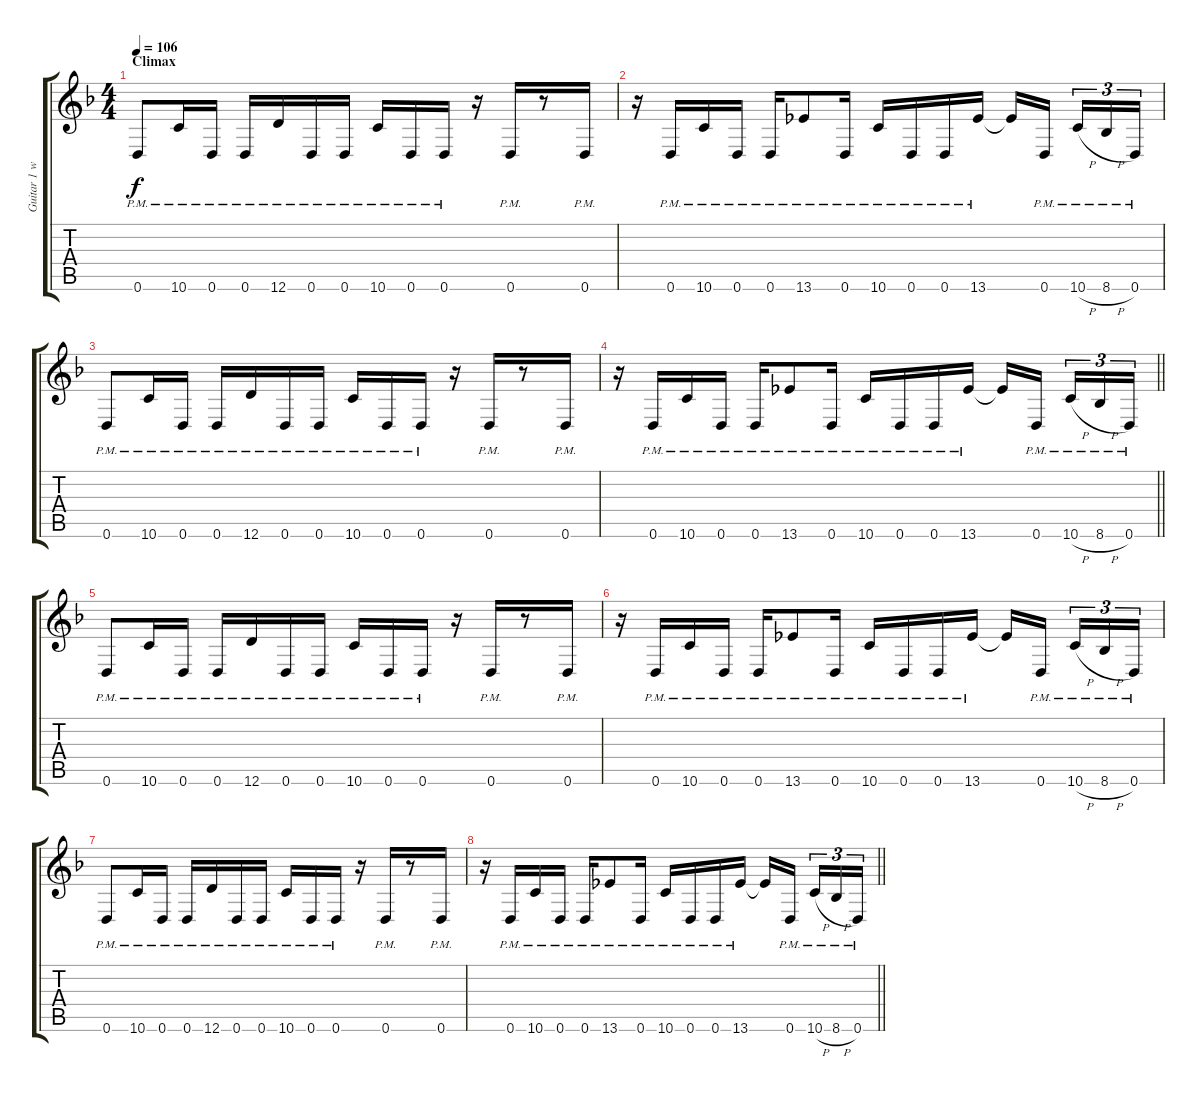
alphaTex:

\track ("Guitar 1 w/ delay" "Guitar 1 w") {instrument distortionguitar}
\staff {score tabs}
\tuning (E4 B3 G3 D3 A2 D2) {hide}
\ts (4 4)
\section ("" "Climax")
\tempo 106
\clef g2
\ks dminor
0.6{pm}.8{dy f} 10.6{pm}.16 0.6{pm}.16 0.6{pm}.16 12.6{pm}.16 0.6{pm}.16 0.6{pm}.16 10.6{pm}.16 0.6{pm}.16 0.6{pm}.16 r.16 0.6{pm}.16 r.8 0.6{pm}.16 |
r.16 0.6{pm}.16 10.6{pm}.16 0.6{pm}.16 0.6{pm}.16 13.6{pm}.8 0.6{pm}.16 10.6{pm}.16 0.6{pm}.16 0.6{pm}.16 13.6{pm}.16 13.6{t}.16 0.6{pm}.16{beam splitsecondary} 10.6{h pm}.16{tu (3 2)} 8.6{h pm}.16{tu (3 2)} 0.6{pm}.16{tu (3 2)} |
0.6{pm}.8 10.6{pm}.16 0.6{pm}.16 0.6{pm}.16 12.6{pm}.16 0.6{pm}.16 0.6{pm}.16 10.6{pm}.16 0.6{pm}.16 0.6{pm}.16 r.16 0.6{pm}.16 r.8 0.6{pm}.16 |
\barLineRight lightlight
r.16 0.6{pm}.16 10.6{pm}.16 0.6{pm}.16 0.6{pm}.16 13.6{pm}.8 0.6{pm}.16 10.6{pm}.16 0.6{pm}.16 0.6{pm}.16 13.6{pm}.16 13.6{t}.16 0.6{pm}.16{beam splitsecondary} 10.6{h pm}.16{tu (3 2)} 8.6{h pm}.16{tu (3 2)} 0.6{pm}.16{tu (3 2)} |
0.6{pm}.8 10.6{pm}.16 0.6{pm}.16 0.6{pm}.16 12.6{pm}.16 0.6{pm}.16 0.6{pm}.16 10.6{pm}.16 0.6{pm}.16 0.6{pm}.16 r.16 0.6{pm}.16 r.8 0.6{pm}.16 |
r.16 0.6{pm}.16 10.6{pm}.16 0.6{pm}.16 0.6{pm}.16 13.6{pm}.8 0.6{pm}.16 10.6{pm}.16 0.6{pm}.16 0.6{pm}.16 13.6{pm}.16 13.6{t}.16 0.6{pm}.16{beam splitsecondary} 10.6{h pm}.16{tu (3 2)} 8.6{h pm}.16{tu (3 2)} 0.6{pm}.16{tu (3 2)} |
0.6{pm}.8 10.6{pm}.16 0.6{pm}.16 0.6{pm}.16 12.6{pm}.16 0.6{pm}.16 0.6{pm}.16 10.6{pm}.16 0.6{pm}.16 0.6{pm}.16 r.16 0.6{pm}.16 r.8 0.6{pm}.16 |
\barLineRight lightlight
r.16 0.6{pm}.16 10.6{pm}.16 0.6{pm}.16 0.6{pm}.16 13.6{pm}.8 0.6{pm}.16 10.6{pm}.16 0.6{pm}.16 0.6{pm}.16 13.6{pm}.16 13.6{t}.16 0.6{pm}.16{beam splitsecondary} 10.6{h pm}.16{tu (3 2)} 8.6{h pm}.16{tu (3 2)} 0.6{pm}.16{tu (3 2)}
